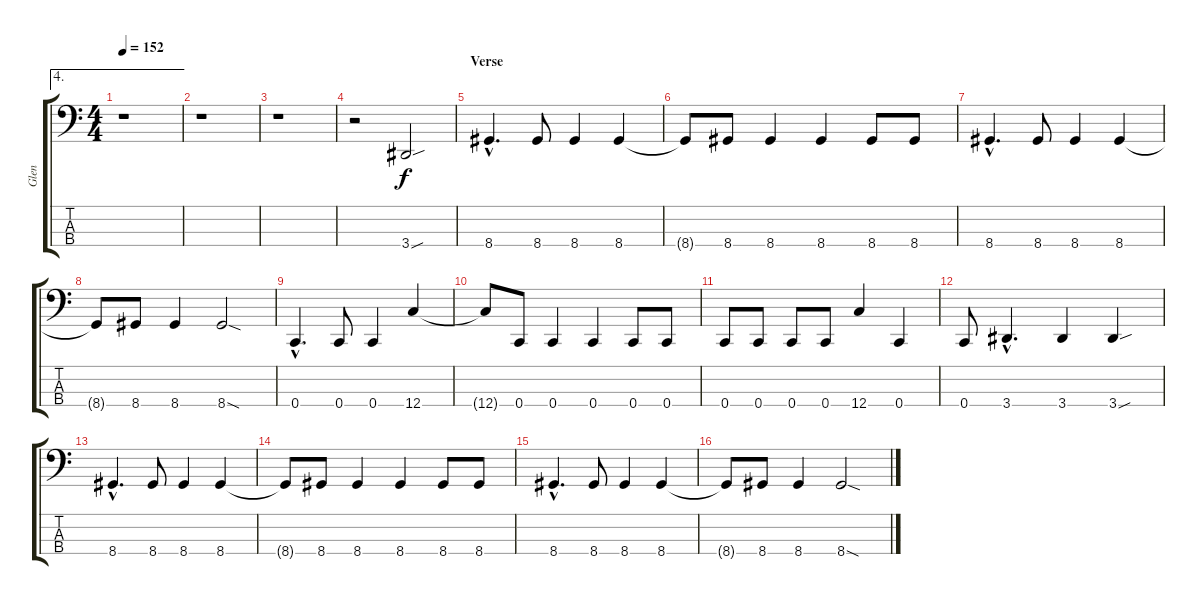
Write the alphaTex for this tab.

\track ("Glen" "Glen") {instrument electricbassfinger}
\staff {score tabs}
\tuning (F2 C2 G1 C1) {hide}
\ae 4
\ts (4 4)
\tempo 152
\clef f4
\ks c
r.1{dy f} |
r.1 |
r.1 |
r.2 3.4{sou}.2 |
\section ("" "Verse")
8.4{hac}.4{d} 8.4.8 8.4.4 8.4.4 |
8.4{t}.8 8.4.8 8.4.4 8.4.4 8.4.8 8.4.8 |
8.4{hac}.4{d} 8.4.8 8.4.4 8.4.4 |
8.4{t}.8 8.4.8 8.4.4 8.4{sod}.2 |
0.4{hac}.4{d} 0.4.8 0.4.4 12.4.4 |
12.4{t}.8 0.4.8 0.4.4 0.4.4 0.4.8 0.4.8 |
0.4.8 0.4.8 0.4.8 0.4.8 12.4.4 0.4.4 |
0.4.8 3.4{hac}.4{d} 3.4.4 3.4{sou}.4 |
8.4{hac}.4{d} 8.4.8 8.4.4 8.4.4 |
8.4{t}.8 8.4.8 8.4.4 8.4.4 8.4.8 8.4.8 |
8.4{hac}.4{d} 8.4.8 8.4.4 8.4.4 |
8.4{t}.8 8.4.8 8.4.4 8.4{sod}.2
